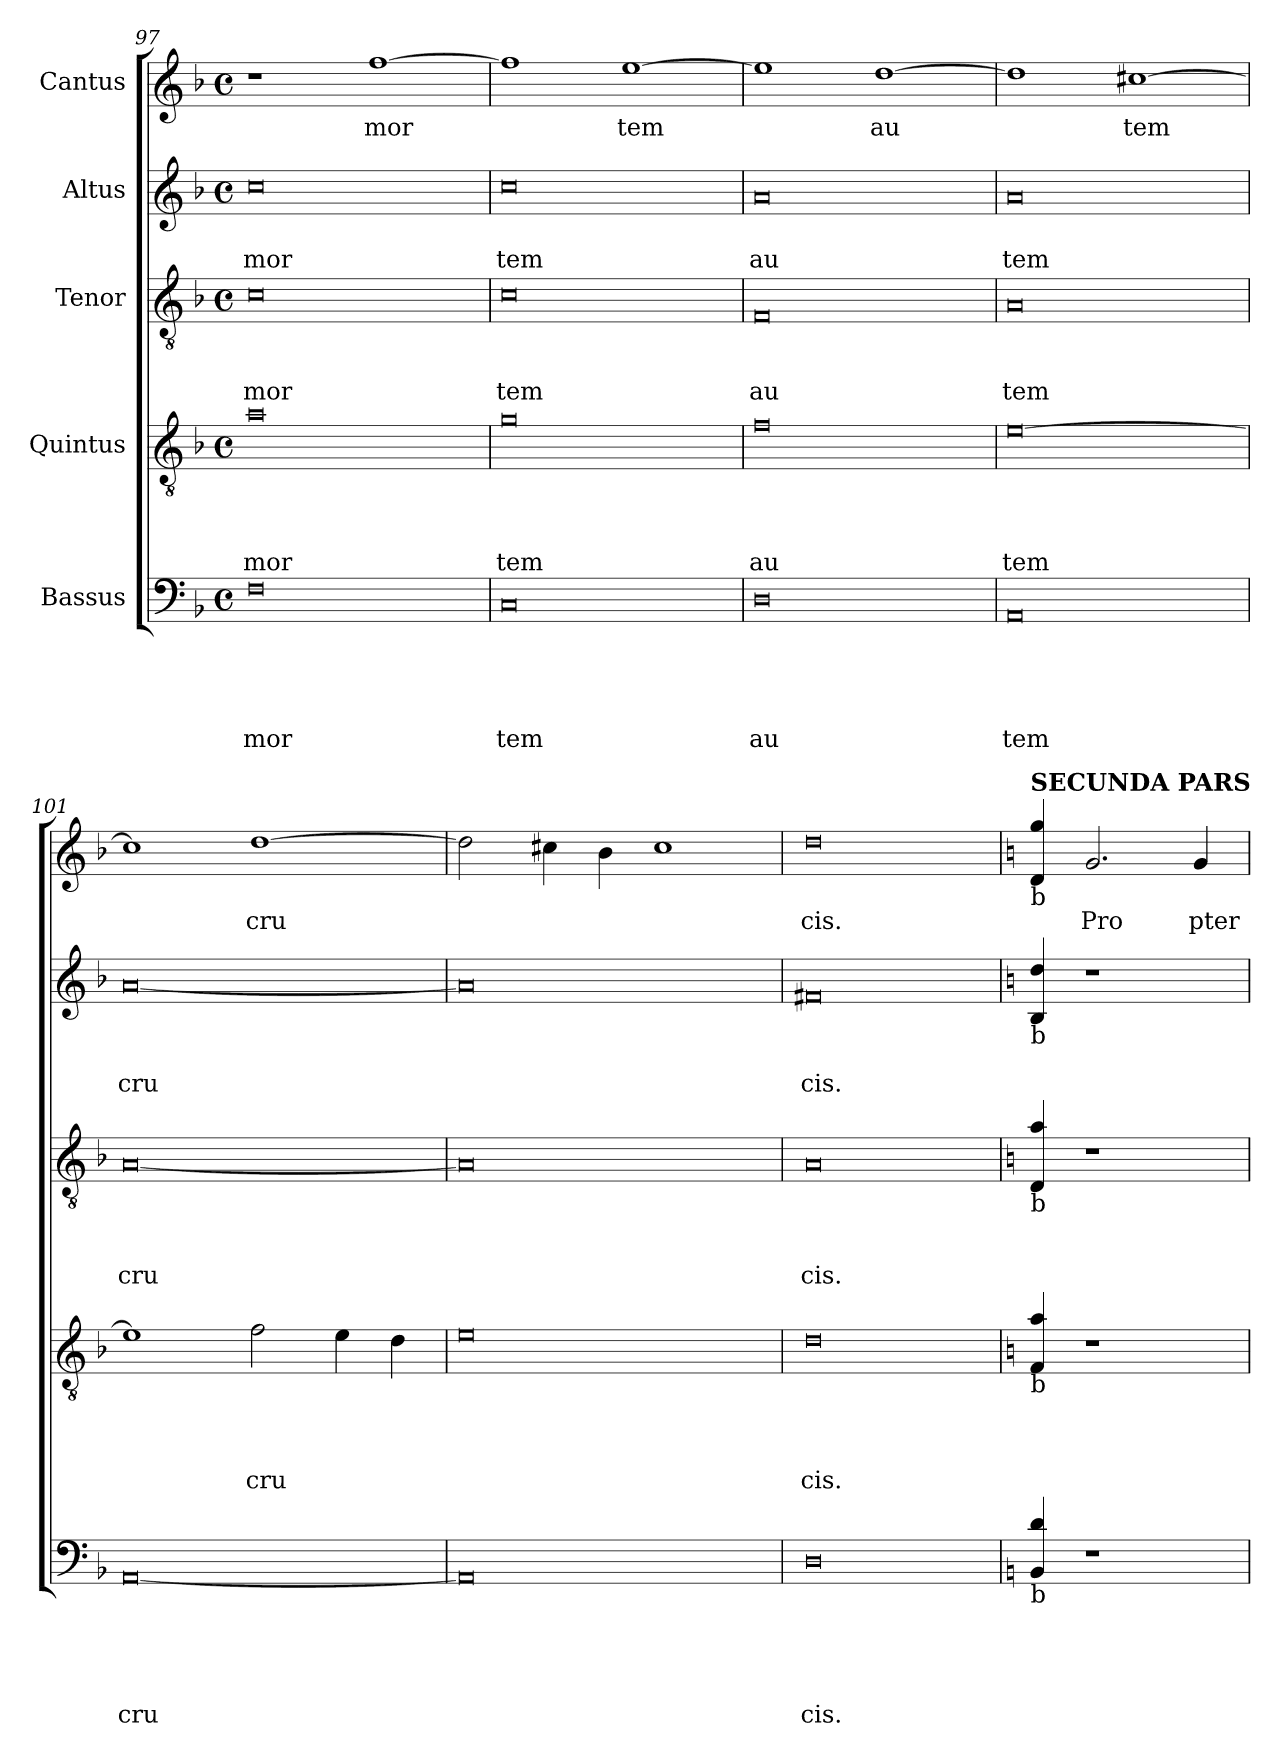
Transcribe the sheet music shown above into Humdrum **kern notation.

**kern	**text	**text	**text	**text	**text	**kern	**text	**text	**text	**text	**kern	**text	**text	**text	**kern	**text	**text	**kern	**text
*part5	*part5	*part5	*part5	*part5	*part5	*part4	*part4	*part4	*part4	*part4	*part3	*part3	*part3	*part3	*part2	*part2	*part2	*part1	*part1
*staff5	*staff5	*staff5	*staff5	*staff5	*staff5	*staff4	*staff4	*staff4	*staff4	*staff4	*staff3	*staff3	*staff3	*staff3	*staff2	*staff2	*staff2	*staff1	*staff1
*I"Bassus	*	*	*	*	*	*I"Quintus	*	*	*	*	*I"Tenor	*	*	*	*I"Altus	*	*	*I"Cantus	*
*clefF4	*	*	*	*	*	*clefGv2	*	*	*	*	*clefGv2	*	*	*	*clefG2	*	*	*clefG2	*
*k[b-]	*	*	*	*	*	*k[b-]	*	*	*	*	*k[b-]	*	*	*	*k[b-]	*	*	*k[b-]	*
*F:	*	*	*	*	*	*F:	*	*	*	*	*F:	*	*	*	*F:	*	*	*F:	*
*M4/4	*	*	*	*	*	*M4/4	*	*	*	*	*M4/4	*	*	*	*M4/4	*	*	*M4/4	*
*met(c)	*	*	*	*	*	*met(c)	*	*	*	*	*met(c)	*	*	*	*met(c)	*	*	*met(c)	*
=97	=97	=97	=97	=97	=97	=97	=97	=97	=97	=97	=97	=97	=97	=97	=97	=97	=97	=97	=97
!	!	!	!	!	!LO:LY:b	!	!	!	!	!LO:LY:b	!	!	!	!LO:LY:b	!	!	!LO:LY:b	!	!
0F	.	.	.	.	mor	0a	.	.	.	mor	0c	.	.	mor	0cc	.	mor	1r	.
!	!	!	!	!	!	!	!	!	!	!	!	!	!	!	!	!	!	!	!LO:LY:b
.	.	.	.	.	.	.	.	.	.	.	.	.	.	.	.	.	.	[>1ff	mor
=98	=98	=98	=98	=98	=98	=98	=98	=98	=98	=98	=98	=98	=98	=98	=98	=98	=98	=98	=98
!	!	!	!	!	!LO:LY:b	!	!	!	!	!LO:LY:b	!	!	!	!LO:LY:b	!	!	!LO:LY:b	!	!
0C	.	.	.	.	tem	0g	.	.	.	tem	0c	.	.	tem	0cc	.	tem	1ff]	.
!	!	!	!	!	!	!	!	!	!	!	!	!	!	!	!	!	!	!	!LO:LY:b
.	.	.	.	.	.	.	.	.	.	.	.	.	.	.	.	.	.	[>1ee	tem
=99	=99	=99	=99	=99	=99	=99	=99	=99	=99	=99	=99	=99	=99	=99	=99	=99	=99	=99	=99
!	!	!	!	!	!LO:LY:b	!	!	!	!	!LO:LY:b	!	!	!	!LO:LY:b	!	!	!LO:LY:b	!	!
0D	.	.	.	.	au	0f	.	.	.	au	0F	.	.	au	0a	.	au	1ee]	.
!	!	!	!	!	!	!	!	!	!	!	!	!	!	!	!	!	!	!	!LO:LY:b
.	.	.	.	.	.	.	.	.	.	.	.	.	.	.	.	.	.	[>1dd	au
=100	=100	=100	=100	=100	=100	=100	=100	=100	=100	=100	=100	=100	=100	=100	=100	=100	=100	=100	=100
!	!	!	!	!	!LO:LY:b	!	!	!	!	!LO:LY:b	!	!	!	!LO:LY:b	!	!	!LO:LY:b	!	!
0AA	.	.	.	.	tem	[>0e	.	.	.	tem	0A	.	.	tem	0a	.	tem	1dd]	.
!	!	!	!	!	!	!	!	!	!	!	!	!	!	!	!	!	!	!	!LO:LY:b
.	.	.	.	.	.	.	.	.	.	.	.	.	.	.	.	.	.	[>1cc#X	tem
=101	=101	=101	=101	=101	=101	=101	=101	=101	=101	=101	=101	=101	=101	=101	=101	=101	=101	=101	=101
!	!	!	!	!	!LO:LY:b	!	!	!	!	!	!	!	!	!LO:LY:b	!	!	!LO:LY:b	!	!
[<0AA	.	.	.	.	cru	1e]	.	.	.	.	[<0A	.	.	cru	[<0a	.	cru	1cc#]	.
!	!	!	!	!	!	!	!	!	!	!LO:LY:b	!	!	!	!	!	!	!	!	!LO:LY:b
.	.	.	.	.	.	2f\	.	.	.	cru	.	.	.	.	.	.	.	[>1dd	cru
.	.	.	.	.	.	4e\	.	.	.	.	.	.	.	.	.	.	.	.	.
.	.	.	.	.	.	4d\	.	.	.	.	.	.	.	.	.	.	.	.	.
=102	=102	=102	=102	=102	=102	=102	=102	=102	=102	=102	=102	=102	=102	=102	=102	=102	=102	=102	=102
0AA]	.	.	.	.	.	0e	.	.	.	.	0A]	.	.	.	0a]	.	.	2dd\]	.
.	.	.	.	.	.	.	.	.	.	.	.	.	.	.	.	.	.	4cc#X\	.
.	.	.	.	.	.	.	.	.	.	.	.	.	.	.	.	.	.	4b-\	.
.	.	.	.	.	.	.	.	.	.	.	.	.	.	.	.	.	.	1cc#	.
=103	=103	=103	=103	=103	=103	=103	=103	=103	=103	=103	=103	=103	=103	=103	=103	=103	=103	=103	=103
!	!	!	!	!	!LO:LY:b	!	!	!	!	!LO:LY:b	!	!	!	!LO:LY:b	!	!	!LO:LY:b	!	!LO:LY:b
0D	.	.	.	.	cis.	0d	.	.	.	cis.	0A	.	.	cis.	0f#X	.	cis.	0dd	cis.
!!LO:LB:g=z
=104!	=104!	=104!	=104!	=104!	=104!	=104!	=104!	=104!	=104!	=104!	=104!	=104!	=104!	=104!	=104!	=104!	=104!	=104!	=104!
*k[]	*	*	*	*	*	*k[]	*	*	*	*	*k[]	*	*	*	*k[]	*	*	*k[]	*
*C:	*	*	*	*	*	*C:	*	*	*	*	*C:	*	*	*	*C:	*	*	*C:	*
!	!	!	!	!	!	!	!	!	!	!	!	!	!	!	!	!	!	!LO:TX:a:B:t=SECUNDA PARS	!
!	!	!	!	!	!	!	!	!	!	!	!	!	!	!	!	!	!	!LO:TX:b:t=b	!
!	!	!	!	!	!	!	!	!	!	!	!	!	!	!	!LO:TX:b:t=b	!	!	!	!
!	!	!	!	!	!	!	!	!	!	!	!LO:TX:b:t=b	!	!	!	!	!	!	!	!
!	!	!	!	!	!	!LO:TX:b:t=b	!	!	!	!	!	!	!	!	!	!	!	!	!
!LO:TX:b:t=b	!	!	!	!	!	!	!	!	!	!	!	!	!	!	!	!	!	!	!
4BB/ 4d/	.	.	.	.	.	4F/ 4a/	.	.	.	.	4D/ 4a/	.	.	.	4B/ 4dd/	.	.	4d/ 4gg/	.
!	!	!	!	!	!	!	!	!	!	!	!	!	!	!	!	!	!	!	!LO:LY:b
1r	.	.	.	.	.	1r	.	.	.	.	1r	.	.	.	1r	.	.	2.g/	Pro
!	!	!	!	!	!	!	!	!	!	!	!	!	!	!	!	!	!	!	!LO:LY:b
.	.	.	.	.	.	.	.	.	.	.	.	.	.	.	.	.	.	4g/	pter
=	=	=	=	=	=	=	=	=	=	=	=	=	=	=	=	=	=	=	=
*-	*-	*-	*-	*-	*-	*-	*-	*-	*-	*-	*-	*-	*-	*-	*-	*-	*-	*-	*-
